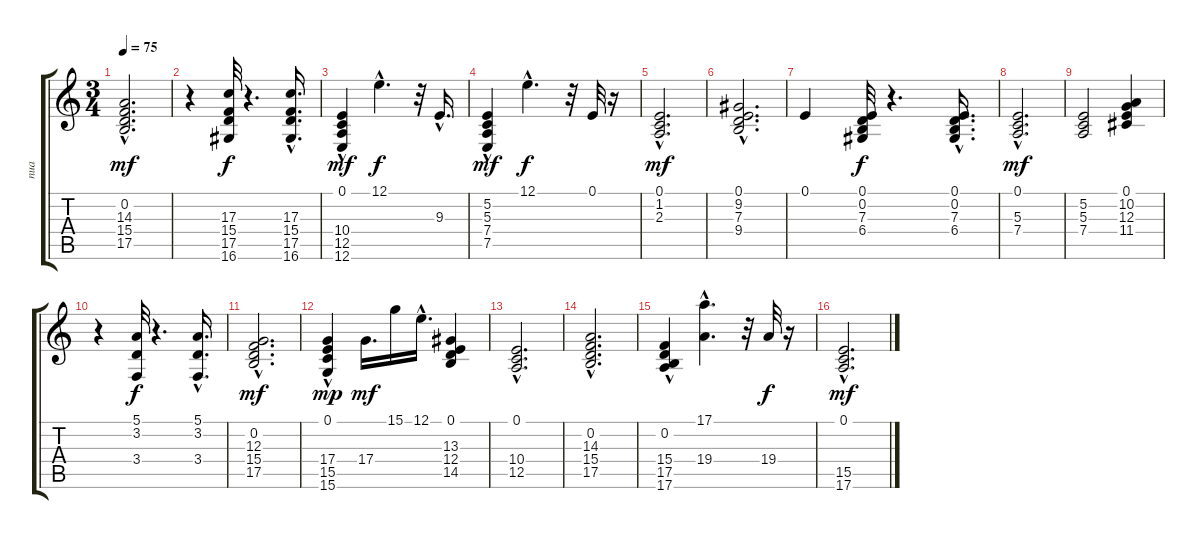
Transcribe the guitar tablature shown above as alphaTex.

\track ("пиа" "пиа") {instrument electricpiano1}
\staff {score tabs}
\tuning (E4 B3 G3 D3 A2 E2) {hide}
\ts (3 4)
\tempo 75
\clef g2
\ks c
(0.2{hac} 14.3{hac} 15.4{hac} 17.5{hac}).2{d dy mf volume 10} |
r.4 (17.3 15.4 17.5 16.6).32{dy f volume 10} r.4{d} (17.3{hac} 15.4{hac} 17.5{hac} 16.6{hac}).16{d} |
(0.1 10.4{hac} 12.5{hac} 12.6{hac}).4{dy mf} 12.1{hac}.4{d dy f} r.32 9.3{hac}.16{d} |
(5.2 5.3{hac} 7.4{hac} 7.5{hac}).4{dy mf} 12.1{hac}.4{d dy f} r.32 0.1.32 r.16 |
(0.1{hac} 1.2{hac} 2.3{hac}).2{d dy mf} |
(0.1{hac} 9.2{hac} 7.3{hac} 9.4{hac}).2{d} |
0.1.4 (0.1 0.2 7.3 6.4).32{dy f} r.4{d} (0.1{hac} 0.2{hac} 7.3{hac} 6.4{hac}).16{d} |
(0.1{hac} 5.3{hac} 7.4{hac}).2{d dy mf} |
(5.2 5.3 7.4).2 (0.1 10.2 12.3 11.4).4 |
r.4 (5.1 3.2 3.4).32{dy f} r.4{d} (5.1{hac} 3.2{hac} 3.4{hac}).16{d} |
(0.2{hac} 12.3{hac} 15.4{hac} 17.5{hac}).2{d dy mf} |
(0.1 17.4{hac} 15.5 15.6).4{dy mp} 17.4.16{d dy mf} 15.1.16 12.1{hac}.16{d} (0.1 13.3 12.4 14.5).4 |
(0.1{hac} 10.4{hac} 12.5{hac}).2{d} |
(0.2{hac} 14.3{hac} 15.4{hac} 17.5{hac}).2{d} |
(0.2{hac} 15.4{hac} 17.5{hac} 17.6{hac}).4 (17.1{hac} 19.4{hac}).4{d} r.32 19.4.32{dy f} r.16 |
(0.1{hac} 15.5{hac} 17.6{hac}).2{d dy mf}
